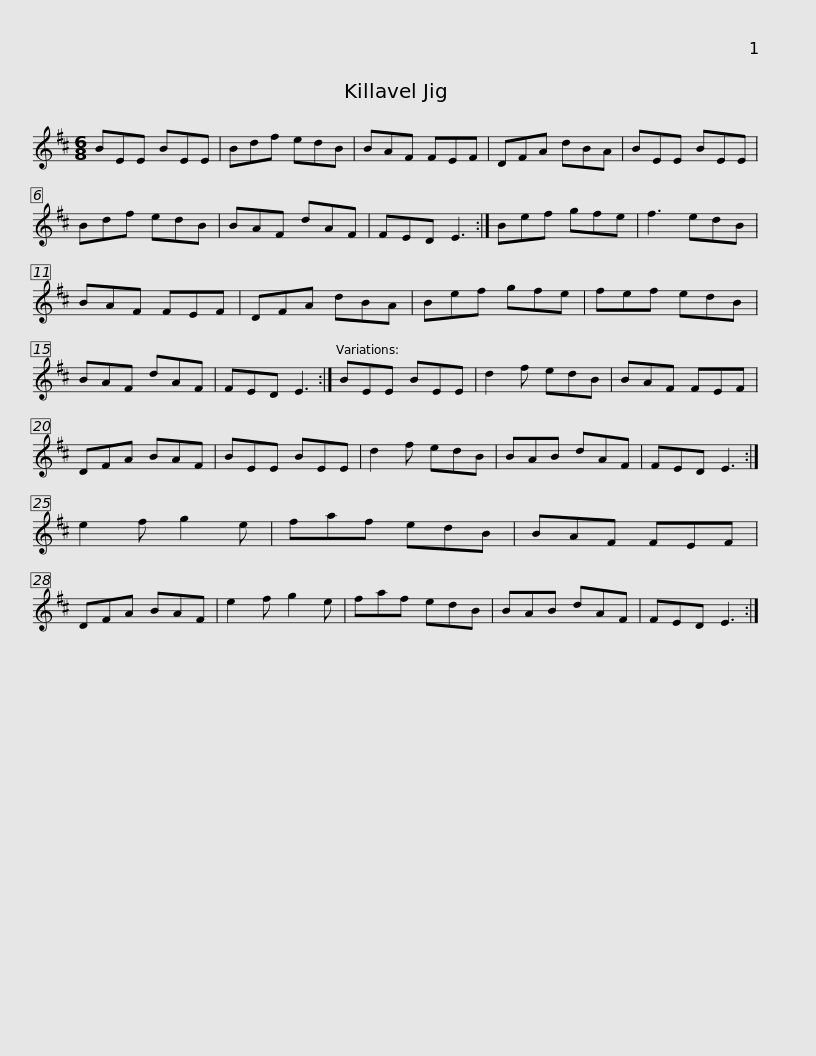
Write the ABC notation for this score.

X:1
L:1/8
M:6/8
I:linebreak $
K:D
V:1 treble
V:1
 BEE BEE | Bdf edB | BAF FEF | DFA dBA | BEE BEE | %5
 Bdf edB | BAF dAF |$ FED E3 :| Bef gfe | f3 edB | %10
 BAF FEF | DFA dBA | Bef gfe | fef edB | BAF dAF |$ %15
 FED E3 :| BEE BEE | d2 f edB | BAF FEF | DFA BAF | %20
 BEE BEE | d2 f edB | BAB dAF |$ FED E3 :| e2 f g2 e | %25
 faf edB | BAF FEF | DFA BAF | e2 f g2 e | faf edB | %30
 BAB dAF |$ FED E3 :| %32
